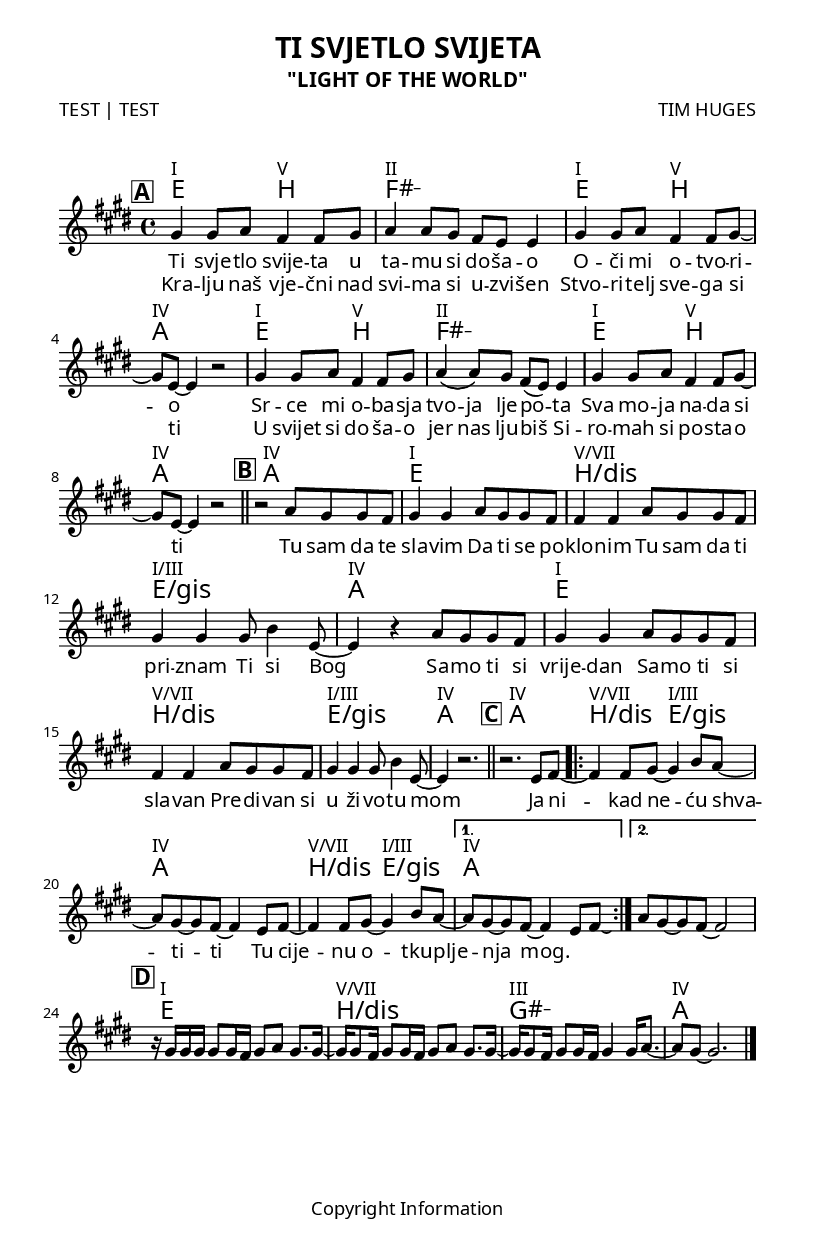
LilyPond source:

\version "2.14.2"

\include "deutsch.ly"
\include "romanChords_grand.ly"
\include "jazzChords_grand.ly"

\header {
	title = "TI SVJETLO SVIJETA"
	subtitle = "\"LIGHT OF THE WORLD\""
	composer = "TIM HUGES"
	poet= "TEST | TEST"
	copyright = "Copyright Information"
}

\include "config_grand.ly"

scoreA = \relative c' {
	\key e \major
	\mark \default
	gis'4 gis8 a fis4 fis8 gis | %1
	a4 a8 gis fis e e4 |
	gis4 gis8 a fis4 fis8 gis ~ |
	gis8 e ~ e4 r2 |
	gis4 gis8 a fis4 fis8 gis |
	a4\( a8\) gis fis( e) e4 | %6
	gis4 gis8 a fis4 fis8 gis ~ |
	gis8 e ~ e4 r2 |
	\bar "||"
}

scoreB = \relative c' {
	\once \override Score.RehearsalMark #'Y-offset = #-2.3
	\mark \default
	r2 a'8 gis gis fis | %9
	gis4 gis a8 gis gis fis |
	fis4 fis a8 gis gis fis |
	gis4 gis gis8 h4 e,8 ~ |
	e4 r4 a8 gis gis fis |
	gis4 gis a8 gis gis fis | %14
	fis4 fis a8 gis gis fis |
	gis4 gis gis8 h4 e,8 ~ |
	e4 r2. |
	\bar "||"
}

scoreC = \relative c' {
	\once \override Score.RehearsalMark #'Y-offset = #-2.7
	\mark \default
	r2. e8 fis ~ |
	\repeat volta 2 {
	fis4 fis8 gis ~ gis4 h8 a ~ |
	a gis ~ gis fis ~ fis4 e8 fis ~ |
	fis4 fis8 gis ~ gis4 h8 a ~ |
	}
	\alternative {
	{a8 gis ~ gis fis ~ fis4 e8 fis\laissezVibrer |}
	{a8 gis ~ gis fis ~ fis2 |}	
	}
}

scoreD = \relative c' {
	\mark \default
	r16 gis'16 gis gis gis8 gis16 fis gis8 a gis8. gis16 ~ |
	gis16 gis8 fis16 gis8 gis16 fis gis8 a gis8. gis16 ~ |
	gis16 gis8 fis16 gis8 gis16 fis gis4 gis16 a8. ~ |
	a8 gis ~ gis2. |
	\bar "|."
}
chordsA = \chordmode {
	e2 h | fis1:m | e2 h2 | a1 |
	e2 h | fis1:m | e2 h2 | a1 |
}

chordsB = \chordmode {
	\set chordChanges = ##f
	\once \override ChordNames.ChordName #'X-offset = #1
	a1 |
	\set chordChanges = ##t
	e1 | h/dis | e/gis | a |
	e | h/dis | e/gis | a |
}

chordsC = \chordmode {
	\set chordChanges = ##f
	\once \override ChordNames.ChordName #'X-offset = #1
	a1 |
	\set chordChanges = ##t
	h2/dis e/gis |
	a1 | h2/dis e/gis |
	a1 | a1 |
}

chordsD = \chordmode {
	\once \override ChordNames.ChordName #'X-offset = #1
	e1 | h/dis | gis:m | a |
}

lyricsAOne = \lyricmode {
Ti svje -- tlo svije -- ta u ta -- mu si do -- ša -- o
O -- či mi o -- tvo -- ri -- o
Sr -- ce mi o -- ba -- sja tvo -- ja lje -- po -- ta
Sva mo -- ja na -- da si ti
}

lyricsB = \lyricmode {
Tu sam da te sla -- vim
Da ti se po -- klo -- nim
Tu sam da ti pri -- znam
Ti si Bog
Sa -- mo ti si vrije -- dan 
Sa -- mo ti si sla -- van
Pre -- di -- van si u ži -- vo -- tu mom
}

lyricsATwo = \lyricmode {
Kra -- lju naš vje -- čni nad svi -- ma si u -- zvi -- šen
Stvo -- ri -- telj sve -- ga si ti
U svijet si do -- ša -- o jer nas lju -- biš
Si -- ro -- mah si po -- sta -- o
}

lyricsC = \lyricmode {
Ja ni -- kad ne -- ću shva -- ti -- ti
Tu cije -- nu o -- tku -- plje -- nja mog.
}

\score {
<<
	\new ChordNames { \romanChords \transpose e c { \chordsA \chordsB \chordsC \chordsD } }
	\new ChordNames { \jazzChords \chordsA \chordsB \chordsC \chordsD }
	\new Staff { \scoreA \scoreB \scoreC \scoreD }
	\addlyrics { \lyricsAOne \lyricsB \lyricsC }
	\addlyrics { \lyricsATwo }
>>
}
